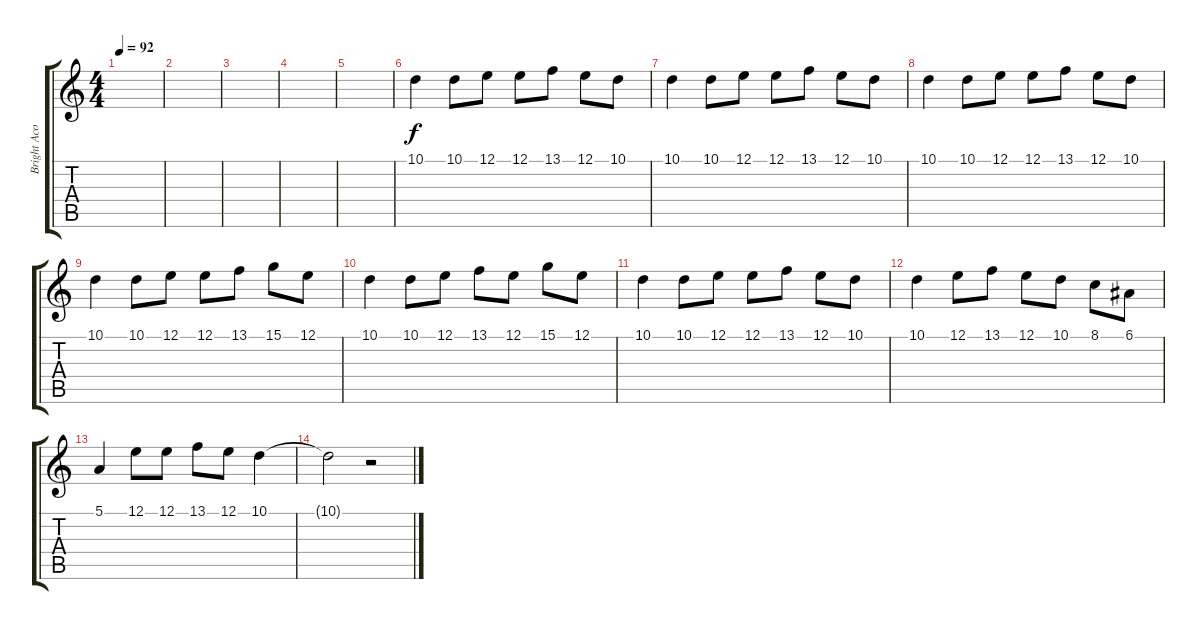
\track ("Bright Acoustic Piano" "Bright Aco") {instrument brightacousticpiano}
\staff {score tabs}
\tuning (E4 B3 G3 D3 A2 E2) {hide}
\ts (4 4)
\tempo 92
\clef g2
\ks c
|
|
|
|
|
10.1.4 10.1.8 12.1.8 12.1.8 13.1.8 12.1.8 10.1.8 |
10.1.4 10.1.8 12.1.8 12.1.8 13.1.8 12.1.8 10.1.8 |
10.1.4 10.1.8 12.1.8 12.1.8 13.1.8 12.1.8 10.1.8 |
10.1.4 10.1.8 12.1.8 12.1.8 13.1.8 15.1.8 12.1.8 |
10.1.4 10.1.8 12.1.8 13.1.8 12.1.8 15.1.8 12.1.8 |
10.1.4 10.1.8 12.1.8 12.1.8 13.1.8 12.1.8 10.1.8 |
10.1.4 12.1.8 13.1.8 12.1.8 10.1.8 8.1.8 6.1.8 |
5.1.4 12.1.8 12.1.8 13.1.8 12.1.8 10.1.4 |
10.1{t}.2 r.2
